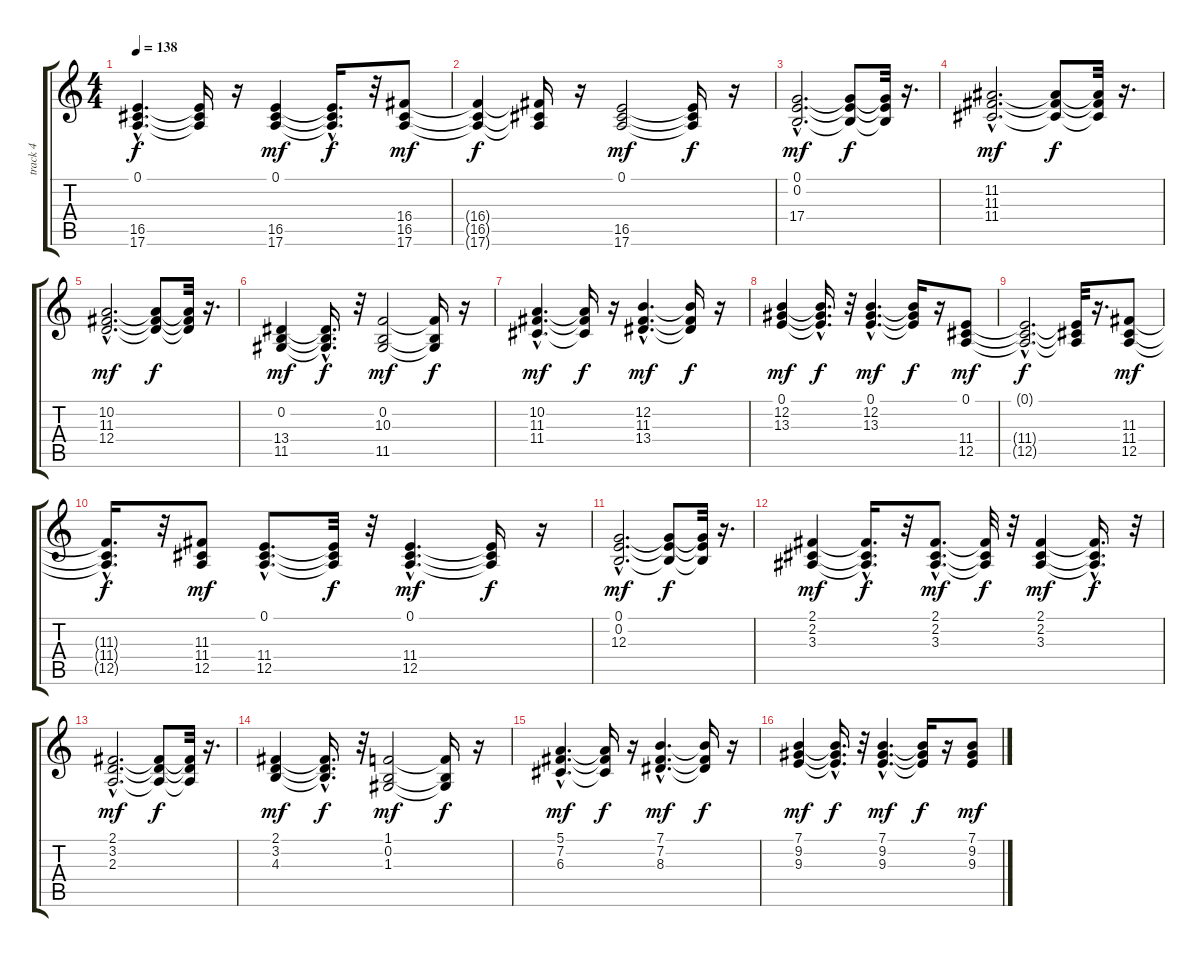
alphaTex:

\track ("track 4 " "track 4 ") {instrument electricgrandpiano}
\staff {score tabs}
\tuning (E4 B3 G3 D3 A2 E2) {hide}
\ts (4 4)
\tempo 138
\clef g2
\ks c
(0.1{hac t} 16.5{hac t} 17.6{hac t}).4{d dy f} (0.1{t} 16.5{t} 17.6{t}).16 r.16 (0.1 16.5 17.6).4{dy mf} (0.1{hac t} 16.5{hac t} 17.6{hac t}).16{d dy f} r.32 (16.4 16.5 17.6).8{dy mf} |
(16.4{t} 16.5{t} 17.6{t}).4{dy f} (16.4{t} 16.5{t} 17.6{t}).16 r.16 (0.1 16.5 17.6).2{dy mf} (0.1{t} 16.5{t} 17.6{t}).16{dy f} r.16 |
(0.1{hac} 0.2{hac} 17.4{hac}).2{d dy mf} (0.1{t} 0.2{t} 17.4{t}).8{dy f} (0.1{t} 0.2{t} 17.4{t}).32 r.16{d} |
(11.2{hac} 11.3{hac} 11.4{hac}).2{d dy mf} (11.2{t} 11.3{t} 11.4{t}).8{dy f} (11.2{t} 11.3{t} 11.4{t}).32 r.16{d} |
(10.2{hac} 11.3{hac} 12.4{hac}).2{d dy mf} (10.2{t} 11.3{t} 12.4{t}).8{dy f} (10.2{t} 11.3{t} 12.4{t}).32 r.16{d} |
(0.2 13.4 11.5).4{dy mf} (0.2{hac t} 13.4{hac t} 11.5{hac t}).16{d dy f} r.32 (0.2 10.3 11.5).2{dy mf} (0.2{t} 10.3{t} 11.5{t}).16{dy f} r.16 |
(10.2{hac} 11.3{hac} 11.4{hac}).4{d dy mf} (10.2{t} 11.3{t} 11.4{t}).16{dy f} r.16 (12.2{hac} 11.3{hac} 13.4{hac}).4{d dy mf} (12.2{t} 11.3{t} 13.4{t}).16{dy f} r.16 |
(0.1 12.2 13.3).4{dy mf} (0.1{hac t} 12.2{hac t} 13.3{hac t}).16{d dy f} r.32 (0.1{hac} 12.2{hac} 13.3{hac}).4{d dy mf} (0.1{t} 12.2{t} 13.3{t}).16{dy f} r.16 (0.1 11.4 12.5).8{dy mf} |
(0.1{hac t} 11.4{hac t} 12.5{hac t}).2{d dy f} (0.1{t} 11.4{t} 12.5{t}).32 r.16{d} (11.3 11.4 12.5).8{dy mf} |
(11.3{hac t} 11.4{hac t} 12.5{hac t}).16{d dy f} r.32 (11.3 11.4 12.5).8{dy mf} (0.1{hac} 11.4{hac} 12.5{hac}).8{d} (0.1{t} 11.4{t} 12.5{t}).32{dy f} r.32 (0.1{hac} 11.4{hac} 12.5{hac}).4{d dy mf} (0.1{t} 11.4{t} 12.5{t}).16{dy f} r.16 |
(0.1{hac} 0.2{hac} 12.3{hac}).2{d dy mf} (0.1{t} 0.2{t} 12.3{t}).8{dy f} (0.1{t} 0.2{t} 12.3{t}).32 r.16{d} |
(2.1 2.2 3.3).4{dy mf} (2.1{hac t} 2.2{hac t} 3.3{hac t}).16{d dy f} r.32 (2.1{hac} 2.2{hac} 3.3{hac}).8{d dy mf} (2.1{t} 2.2{t} 3.3{t}).32{dy f} r.32 (2.1 2.2 3.3).4{dy mf} (2.1{hac t} 2.2{hac t} 3.3{hac t}).16{d dy f} r.32 |
(2.1{hac} 3.2{hac} 2.3{hac}).2{d dy mf} (2.1{t} 3.2{t} 2.3{t}).8{dy f} (2.1{t} 3.2{t} 2.3{t}).32 r.16{d} |
(2.1 3.2 4.3).4{dy mf} (2.1{hac t} 3.2{hac t} 4.3{hac t}).16{d dy f} r.32 (1.1 0.2 1.3).2{dy mf} (1.1{t} 0.2{t} 1.3{t}).16{dy f} r.16 |
(5.1{hac} 7.2{hac} 6.3{hac}).4{d dy mf} (5.1{t} 7.2{t} 6.3{t}).16{dy f} r.16 (7.1{hac} 7.2{hac} 8.3{hac}).4{d dy mf} (7.1{t} 7.2{t} 8.3{t}).16{dy f} r.16 |
(7.1 9.2 9.3).4{dy mf} (7.1{hac t} 9.2{hac t} 9.3{hac t}).16{d dy f} r.32 (7.1{hac} 9.2{hac} 9.3{hac}).4{d dy mf} (7.1{t} 9.2{t} 9.3{t}).16{dy f} r.16 (7.1 9.2 9.3).8{dy mf}
